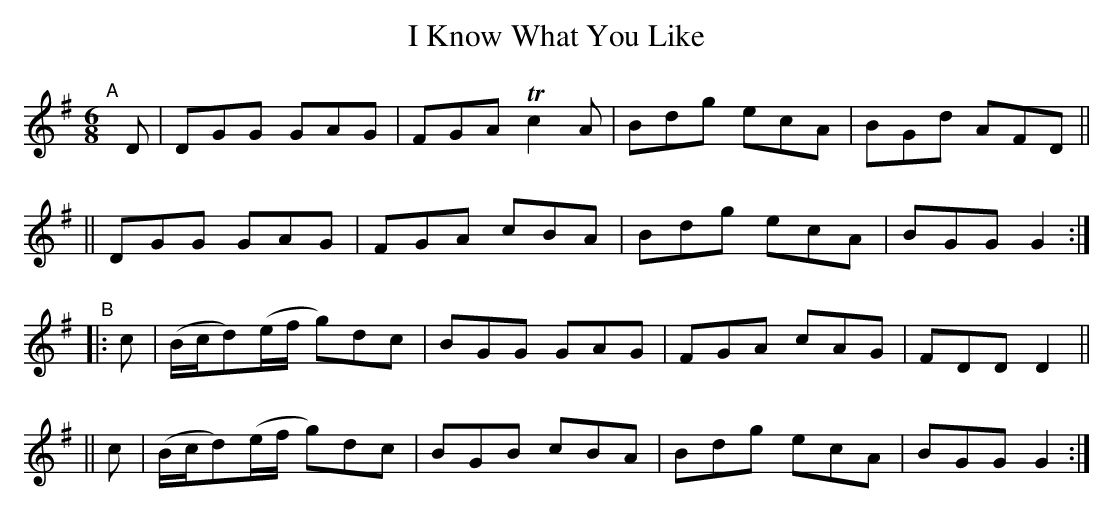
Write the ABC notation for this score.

X:1
T: I Know What You Like
M: 6/8
L: 1/8
K: G
"^A"[|] D \
|  DGG GAG | FGA Tc2A | Bdg ecA | BGd AFD ||
|| DGG GAG | FGA  cBA | Bdg ecA | BGG G2 :|
"^B"\
|: c | (B/c/d)(e/f/ g)dc | BGG GAG | FGA cAG | FDD D2 ||
|| c | (B/c/d)(e/f/ g)dc | BGB cBA | Bdg ecA | BGG G2 :|
